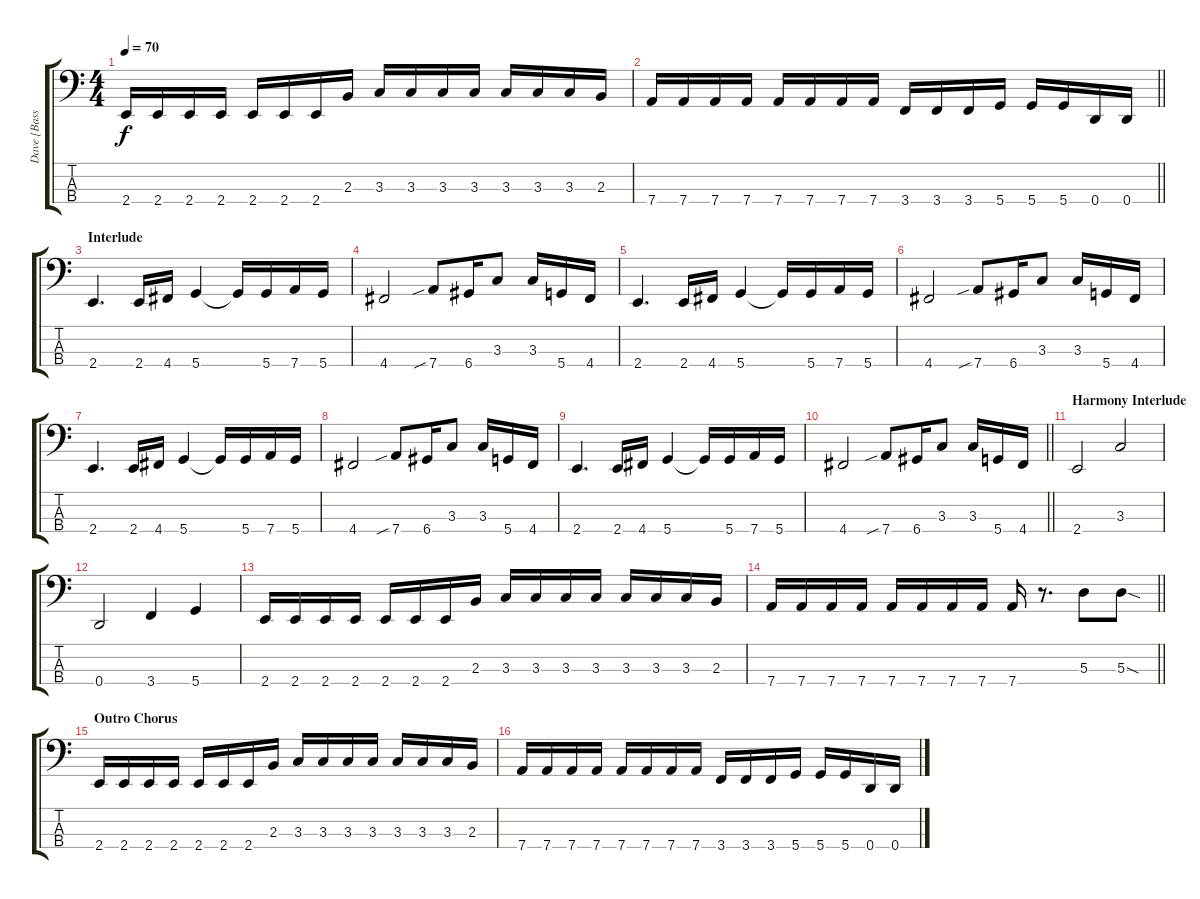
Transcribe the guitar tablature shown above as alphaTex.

\track ("Dave [Bass]" "Dave [Bass") {instrument electricbasspick}
\staff {score tabs}
\tuning (G2 D2 A1 D1) {hide}
\ts (4 4)
\tempo 70
\clef f4
\ks c
2.4.16{dy f} 2.4.16 2.4.16 2.4.16 2.4.16 2.4.16 2.4.16 2.3.16 3.3.16 3.3.16 3.3.16 3.3.16 3.3.16 3.3.16 3.3.16 2.3.16 |
\barLineRight lightlight
7.4.16 7.4.16 7.4.16 7.4.16 7.4.16 7.4.16 7.4.16 7.4.16 3.4.16 3.4.16 3.4.16 5.4.16 5.4.16 5.4.16 0.4.16 0.4.16 |
\section ("" "Interlude")
2.4.4{d} 2.4.16 4.4.16 5.4.4 5.4{t}.16 5.4.16 7.4.16 5.4.16 |
4.4.2 7.4{sib}.8 6.4.16 3.3.8 3.3.16 5.4.16 4.4.16 |
2.4.4{d} 2.4.16 4.4.16 5.4.4 5.4{t}.16 5.4.16 7.4.16 5.4.16 |
4.4.2 7.4{sib}.8 6.4.16 3.3.8 3.3.16 5.4.16 4.4.16 |
2.4.4{d} 2.4.16 4.4.16 5.4.4 5.4{t}.16 5.4.16 7.4.16 5.4.16 |
4.4.2 7.4{sib}.8 6.4.16 3.3.8 3.3.16 5.4.16 4.4.16 |
2.4.4{d} 2.4.16 4.4.16 5.4.4 5.4{t}.16 5.4.16 7.4.16 5.4.16 |
\barLineRight lightlight
4.4.2 7.4{sib}.8 6.4.16 3.3.8 3.3.16 5.4.16 4.4.16 |
\section ("" "Harmony Interlude")
2.4.2 3.3.2 |
0.4.2 3.4.4 5.4.4 |
2.4.16 2.4.16 2.4.16 2.4.16 2.4.16 2.4.16 2.4.16 2.3.16 3.3.16 3.3.16 3.3.16 3.3.16 3.3.16 3.3.16 3.3.16 2.3.16 |
\barLineRight lightlight
7.4.16 7.4.16 7.4.16 7.4.16 7.4.16 7.4.16 7.4.16 7.4.16 7.4.16 r.8{d} 5.3.8 5.3{sod}.8 |
\section ("" "Outro Chorus")
2.4.16 2.4.16 2.4.16 2.4.16 2.4.16 2.4.16 2.4.16 2.3.16 3.3.16 3.3.16 3.3.16 3.3.16 3.3.16 3.3.16 3.3.16 2.3.16 |
7.4.16 7.4.16 7.4.16 7.4.16 7.4.16 7.4.16 7.4.16 7.4.16 3.4.16 3.4.16 3.4.16 5.4.16 5.4.16 5.4.16 0.4.16 0.4.16
